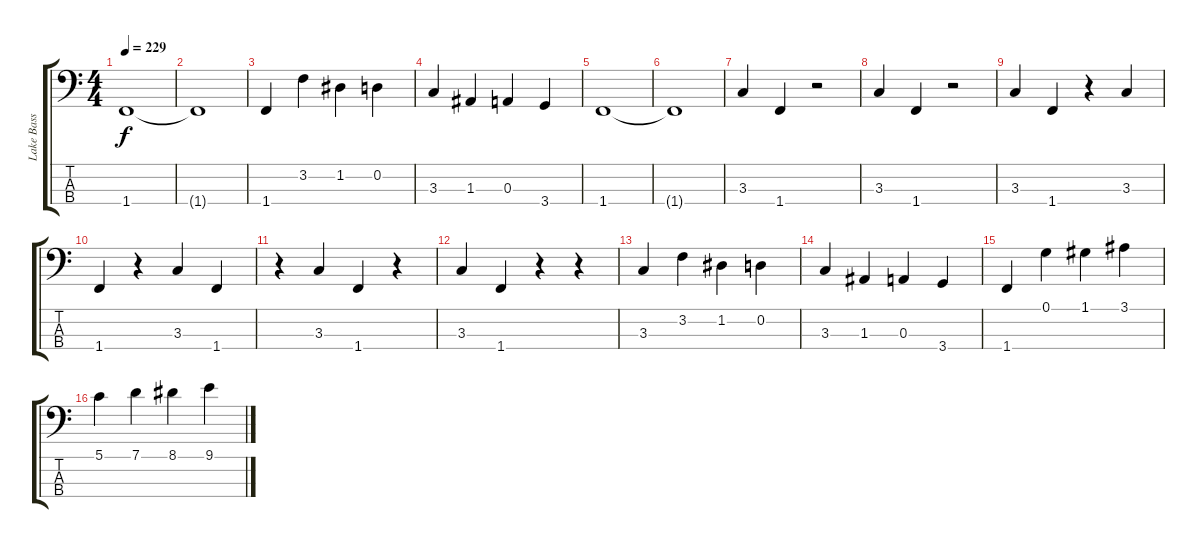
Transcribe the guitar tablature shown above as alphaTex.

\track ("Lake Bass" "Lake Bass") {instrument electricbasspick}
\staff {score tabs}
\tuning (G2 D2 A1 E1) {hide}
\ts (4 4)
\tempo 229
\clef f4
\ks c
1.4.1{dy f} |
1.4{t}.1 |
1.4.4 3.2.4 1.2.4 0.2.4 |
3.3.4 1.3.4 0.3.4 3.4.4 |
1.4.1 |
1.4{t}.1 |
3.3.4 1.4.4 r.2 |
3.3.4 1.4.4 r.2 |
3.3.4 1.4.4 r.4 3.3.4 |
1.4.4 r.4 3.3.4 1.4.4 |
r.4 3.3.4 1.4.4 r.4 |
3.3.4 1.4.4 r.4 r.4 |
3.3.4 3.2.4 1.2.4 0.2.4 |
3.3.4 1.3.4 0.3.4 3.4.4 |
1.4.4 0.1.4 1.1.4 3.1.4 |
5.1.4 7.1.4 8.1.4 9.1.4
